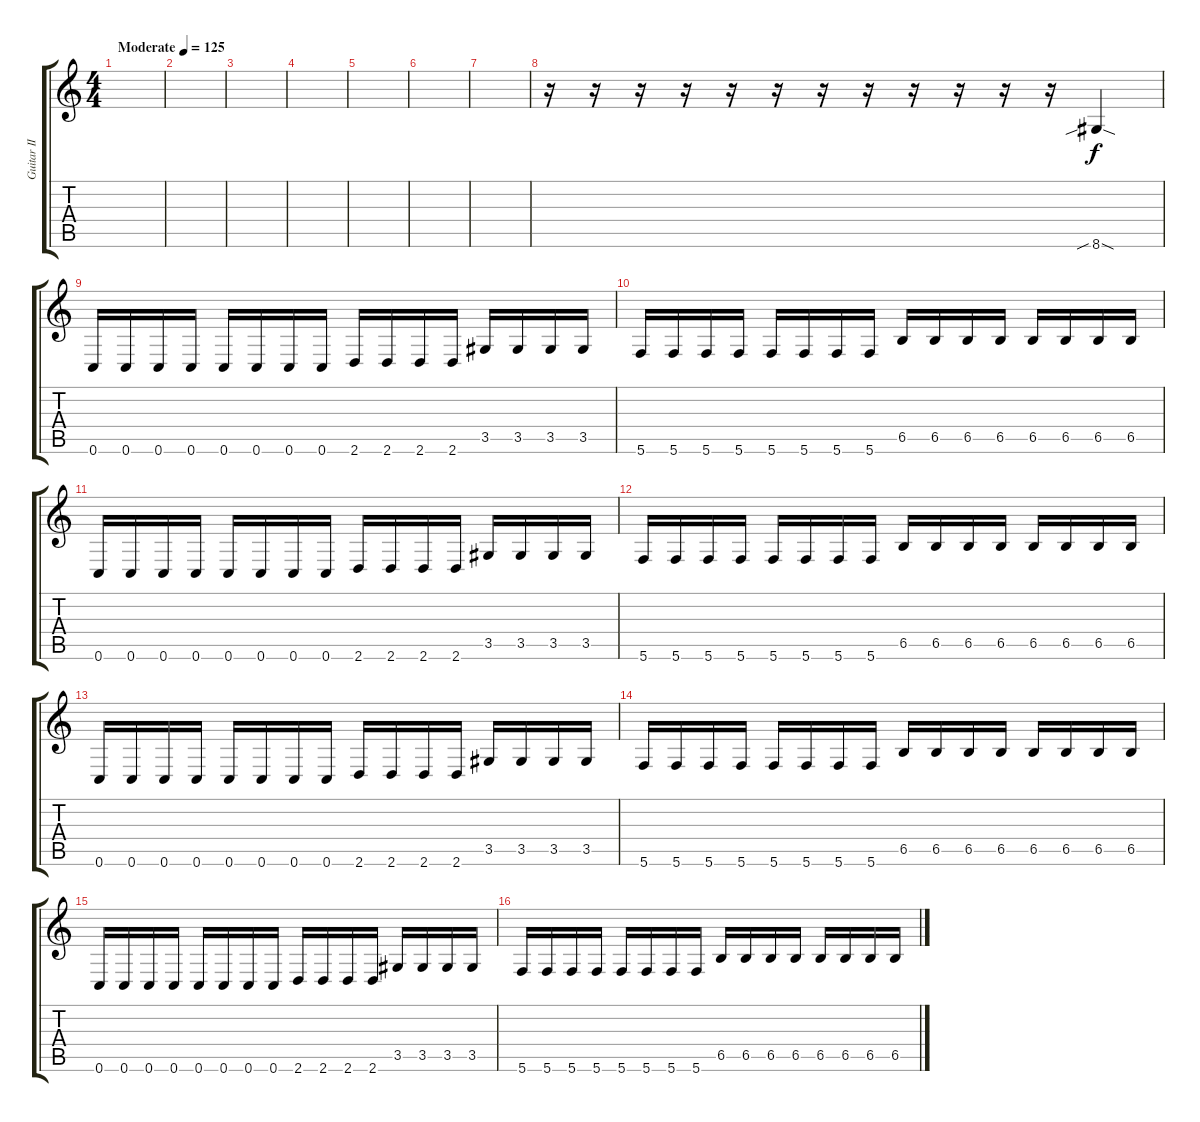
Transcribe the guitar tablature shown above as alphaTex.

\track ("Guitar II" "Guitar II") {instrument distortionguitar}
\staff {score tabs}
\tuning (C4 G3 Eb3 Bb2 F2 C2) {hide}
\ts (4 4)
\tempo (125 "Moderate")
\clef g2
\ks c
|
|
|
|
|
|
|
r.16 r.16 r.16 r.16 r.16 r.16 r.16 r.16 r.16 r.16 r.16 r.16 8.6{sib sod}.4 |
0.6.16 0.6.16 0.6.16 0.6.16 0.6.16 0.6.16 0.6.16 0.6.16 2.6.16 2.6.16 2.6.16 2.6.16 3.5.16 3.5.16 3.5.16 3.5.16 |
5.6.16 5.6.16 5.6.16 5.6.16 5.6.16 5.6.16 5.6.16 5.6.16 6.5.16 6.5.16 6.5.16 6.5.16 6.5.16 6.5.16 6.5.16 6.5.16 |
0.6.16 0.6.16 0.6.16 0.6.16 0.6.16 0.6.16 0.6.16 0.6.16 2.6.16 2.6.16 2.6.16 2.6.16 3.5.16 3.5.16 3.5.16 3.5.16 |
5.6.16 5.6.16 5.6.16 5.6.16 5.6.16 5.6.16 5.6.16 5.6.16 6.5.16 6.5.16 6.5.16 6.5.16 6.5.16 6.5.16 6.5.16 6.5.16 |
0.6.16 0.6.16 0.6.16 0.6.16 0.6.16 0.6.16 0.6.16 0.6.16 2.6.16 2.6.16 2.6.16 2.6.16 3.5.16 3.5.16 3.5.16 3.5.16 |
5.6.16 5.6.16 5.6.16 5.6.16 5.6.16 5.6.16 5.6.16 5.6.16 6.5.16 6.5.16 6.5.16 6.5.16 6.5.16 6.5.16 6.5.16 6.5.16 |
0.6.16 0.6.16 0.6.16 0.6.16 0.6.16 0.6.16 0.6.16 0.6.16 2.6.16 2.6.16 2.6.16 2.6.16 3.5.16 3.5.16 3.5.16 3.5.16 |
5.6.16 5.6.16 5.6.16 5.6.16 5.6.16 5.6.16 5.6.16 5.6.16 6.5.16 6.5.16 6.5.16 6.5.16 6.5.16 6.5.16 6.5.16 6.5.16
